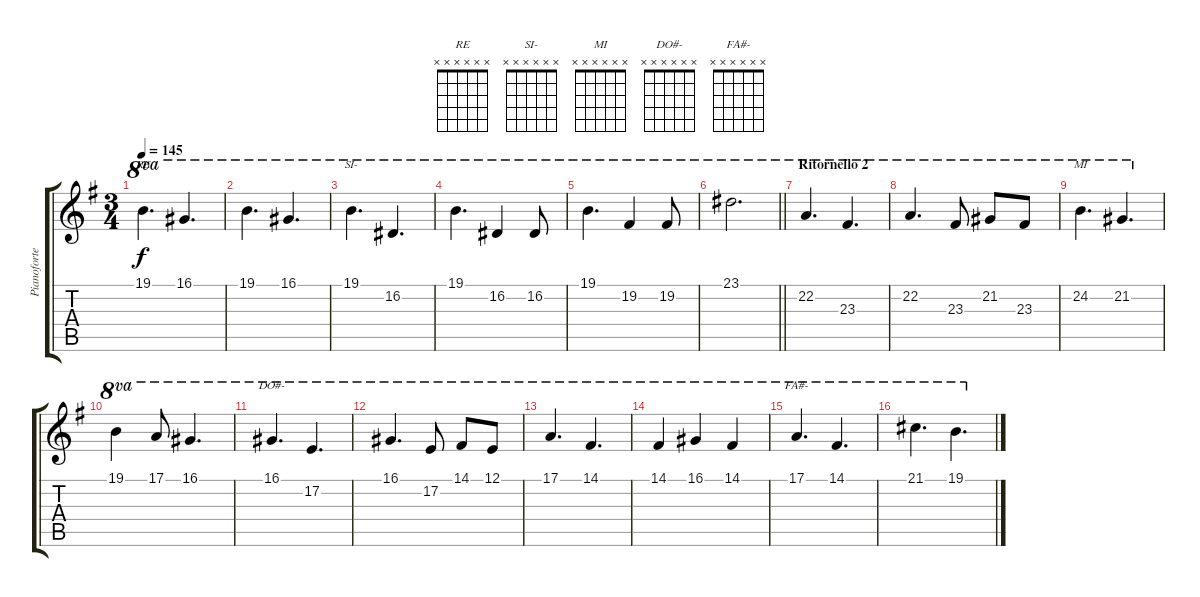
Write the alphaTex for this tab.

\track ("Pianoforte" "Pianoforte") {instrument acousticgrandpiano}
\staff {score tabs}
\tuning (E4 B3 G3 D3 A2 E2) {hide}
\chord ("RE" x x x x x x)
\chord ("SI-" x x x x x x)
\chord ("MI" x x x x x x)
\chord ("DO#-" x x x x x x)
\chord ("FA#-" x x x x x x)
\ts (3 4)
\tempo 145
\clef g2
\ks g
19.1.4{d ch "RE" ot 8va dy f} 16.1.4{d ot 8va} |
19.1.4{d ot 8va} 16.1.4{d ot 8va} |
19.1.4{d ch "SI-" ot 8va} 16.2.4{d ot 8va} |
19.1.4{d ot 8va} 16.2.4{ot 8va} 16.2.8{ot 8va} |
19.1.4{d ot 8va} 19.2.4{ot 8va} 19.2.8{ot 8va} |
\barLineRight lightlight
23.1.2{d ot 8va} |
\section ("" "Ritornello 2")
22.2.4{d ot 8va} 23.3.4{d ot 8va} |
22.2.4{d ot 8va} 23.3.8{ot 8va} 21.2.8{ot 8va} 23.3.8{ot 8va} |
24.2.4{d ch "MI" ot 8va} 21.2.4{d ot 8va} |
19.1.4{ot 8va} 17.1.8{ot 8va} 16.1.4{d ot 8va} |
16.1.4{d ch "DO#-" ot 8va} 17.2.4{d ot 8va} |
16.1.4{d ot 8va} 17.2.8{ot 8va} 14.1.8{ot 8va} 12.1.8{ot 8va} |
17.1.4{d ot 8va} 14.1.4{d ot 8va} |
14.1.4{ot 8va} 16.1.4{ot 8va} 14.1.4{ot 8va} |
17.1.4{d ch "FA#-" ot 8va} 14.1.4{d ot 8va} |
21.1.4{d ot 8va} 19.1.4{d ot 8va}
